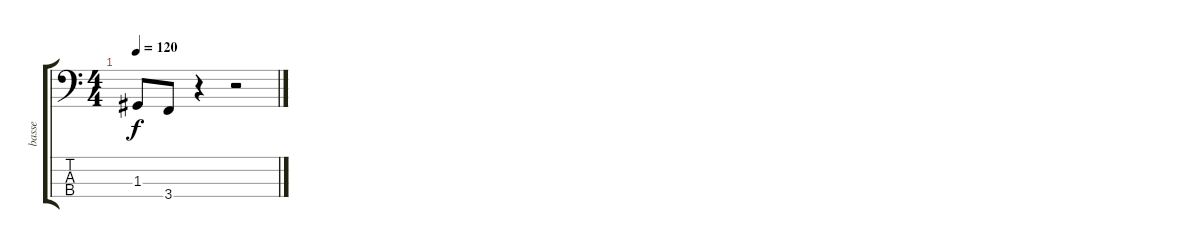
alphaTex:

\track ("basse" "basse") {instrument electricbasspick}
\staff {score tabs}
\tuning (F2 C2 G1 D1) {hide}
\ts (4 4)
\tempo 120
\clef f4
\ks c
1.3.8{dy f} 3.4.8 r.4 r.2
